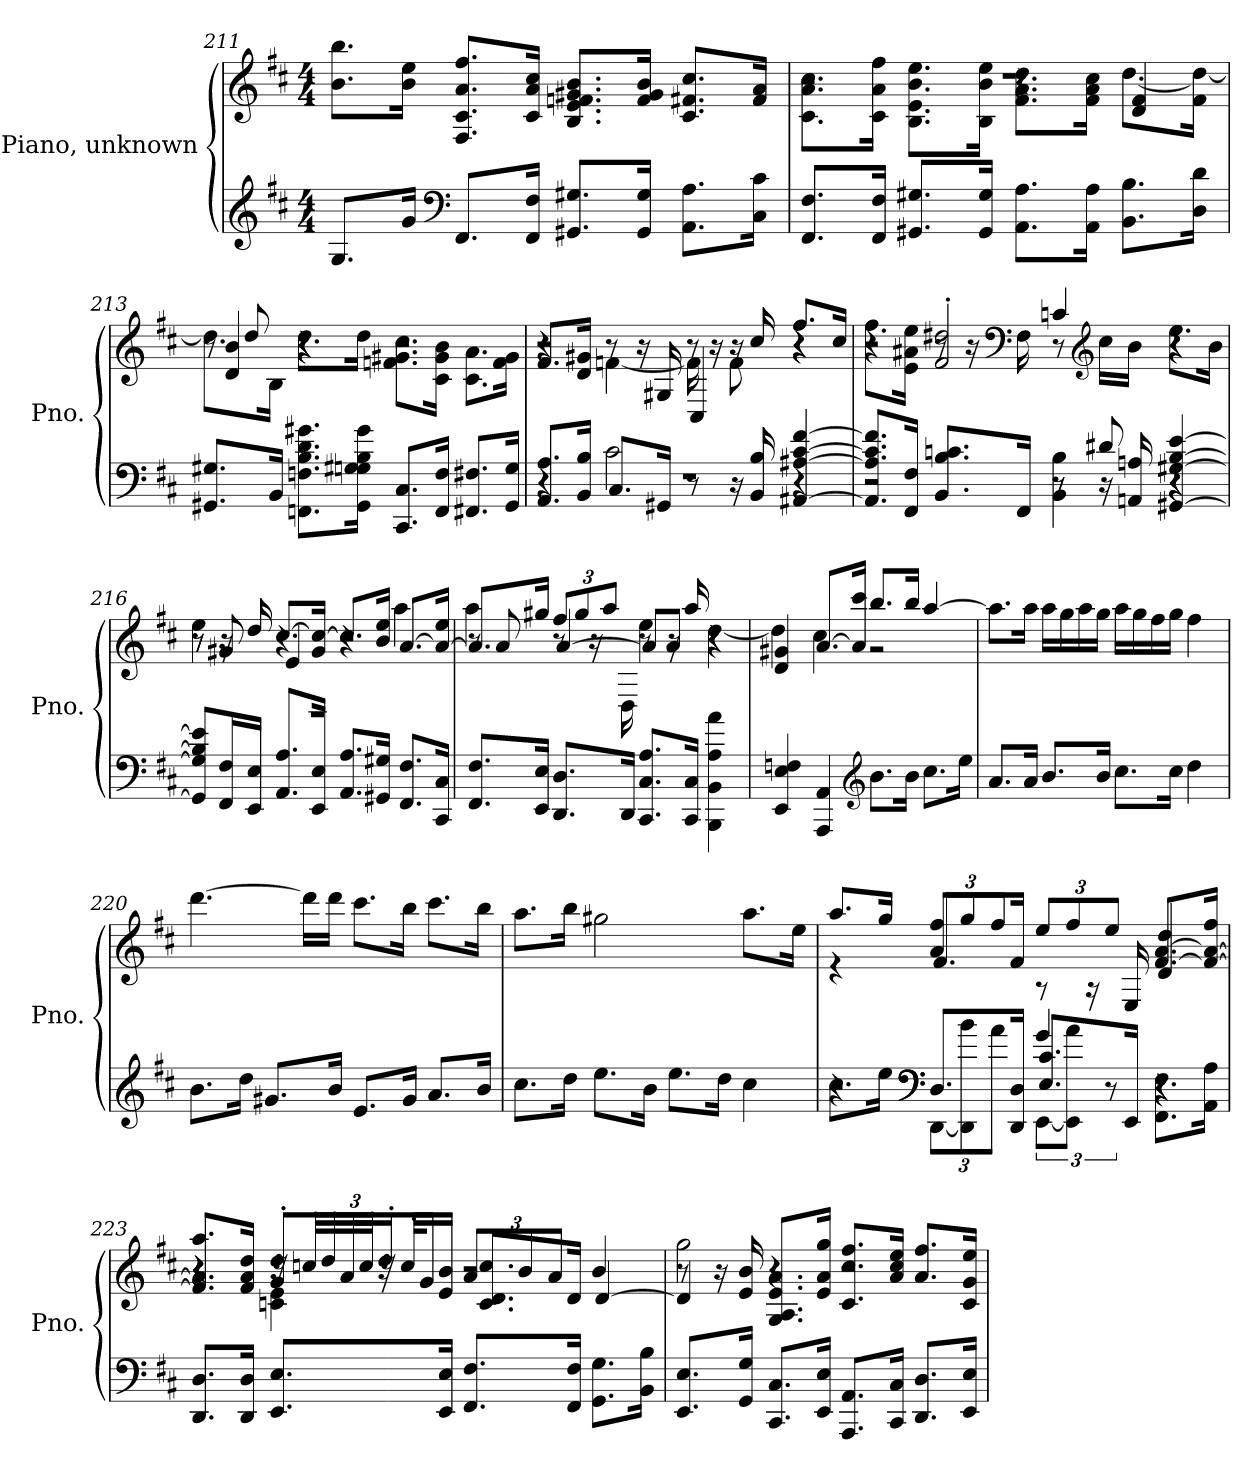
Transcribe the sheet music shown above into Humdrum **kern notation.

**kern	**kern
*part1	*part1
*staff2	*staff1
*I"Piano, unknown	*
*I'Pno.	*
*clefG2	*clefG2
*k[f#c#]	*k[f#c#]
*M4/4	*M4/4
=211	=211
8.G/L	8.b\ 8.bb\L
16g/Jk	16b\ 16ee\Jk
*clefF4	*
8.FF#/L	8.F#/ 8.c#/ 8.a/ 8.ff#/L
16FF#/ 16F#/Jk	16c#/ 16a/ 16cc#/Jk
8.GG#X/ 8.G#X/L	8.B/ 8.e/ 8.fn/ 8.g#X/ 8.b/L
16GG#/ 16G#/Jk	16f/ 16g#/ 16b/Jk
8.AA\ 8.A\L	8.c#/ 8.f#X/ 8.cc#/L
16C#\ 16c#\Jk	16f#/ 16a/Jk
=212	=212
*	*^
*	*	*^
8.FF#/ 8.F#/L	1r	8.c#\ 8.a\ 8.cc#\L	2r
16FF#/ 16F#/Jk	.	16c#\ 16a\ 16ff#\Jk	.
8.GG#X/ 8.G#X/L	.	8.B\ 8.e\ 8.b\ 8.ee\L	.
16GG#/ 16G#/Jk	.	16B\ 16b\ 16ee\Jk	.
8.AA\ 8.A\L	.	8.f#\ 8.a\ 8.dd\L	4r
16AA\ 16A\Jk	.	16f#\ 16a\ 16cc#\Jk	.
8.BB\ 8.B\L	.	[8.dd\L	4d/ 4f#/
16D\ 16d\Jk	.	16f#\ 16dd\_Jk	.
!!LO:LB:g=z	!!	!!
=213	=213	=213	=213
8.GG#X/ 8.G#X/L	8r	8.dd\L]	4d/ 4b/
.	8dd/	.	.
16BB/Jk	.	16B\Jk	.
8.FFn\ 8.Fn\ 8.B\ 8.d\ 8.g#X\L	4r	8.dd\L	4r
16GG#\ 16Gn\ 16G#X\ 16B\ 16g#\Jk	.	16dd\Jk	.
8.CC#/ 8.C#/L	2r	8.fn\ 8.g#X\ 8.cc#\L	2r
16FF/ 16F/Jk	.	16c#\ 16g#\ 16b\Jk	.
8.FF#X/ 8.F#X/L	.	8.c#\ 8.a\L	.
16GG#/ 16G#/Jk	.	16f\ 16g#\Jk	.
=214	=214	=214	=214
*^	*	*	*
*	*^	*	*	*
1r	4r	8.AA/ 8.A/L	8.f#/L	4r	2r
.	.	16BB/ 16B/Jk	16d/ 16g#X/Jk	.	.
.	2c#\	8.C#/L	8r	[4fn\	.
.	.	.	16r	.	.
.	.	16GG#X/Jk	16G#X/	.	.
.	.	8r	8r	16f\]	4C#/
.	.	.	.	16r	.
.	.	16r	16r	8f\	.
.	.	16BB/ 16B/	16cc#/	.	.
.	4r	[4AA#X/ [4A#X/ [4c#/ [4f#/	8.ff#/L	4r	4r
.	.	.	16cc#/Jk	.	.
!!LO:LB:g=z	!!	!!
=215	=215	=215	=215	=215	=215
2r	2r	8.AA#/] 8.A#/] 8.c#/] 8.f#/]L	4r	8.ff#\L	2r
.	.	16FF#/ 16F#/Jk	.	16e\ 16a#X\ 16ee\Jk	.
.	.	8.BB/ 8.B/ 8.cn/L	2f#/' 2dd#X/'	8r	.
.	.	.	.	16r	.
*	*	*	*clefF4	*	*
.	.	16FF#/Jk	.	16F#\	.
8r	4BB\ 4B\	8r	.	8r	4cn/
*	*	*	*clefG2	*	*
8d#X/	.	16r	.	16cc#\LL	.
.	.	16AAn/ 16An/	.	16b\JJ	.
4r	4r	[4GG#X/ [4G#X/ [4B/ [4e/	4r	8.ee\L	4r
.	.	.	.	16b\Jk	.
*	*v	*v	*	*	*
=216	=216	=216	=216	=216
1r	8GG#/] 8G#/] 8B/] 8e/]L	8r	4ee\	8r
.	16FF#/ 16F#/L	16r	.	8g#X/
.	16EE/ 16E/JJ	16dd/	.	.
.	8.AA/ 8.A/L	[8.cc#/L	4r	4e/
.	16EE/ 16E/Jk	16g#/ 16cc#/_Jk	.	.
.	8.AA/ 8.A/L	8.cc#/L]	4r	2r
.	16GG#X/ 16G#X/Jk	16b/ 16ee/Jk	.	.
.	8.FF#/ 8.F#/L	[8.a/L	4aa\	.
.	16CC#/ 16C#/Jk	16a/_ 16ee/Jk	.	.
*v	*v	*	*	*
!!LO:LB:g=z	!!	!!
=217	=217	=217	=217
8.FF#/ 8.F#/L	8.a/L]	4aa\	8r
.	.	.	8a/
16EE/ 16E/Jk	16gg#X/Jk	.	.
*	*Xbrackettup	*	*
8.DD/ 8.D/L	12ff#/L	8r	[4a/
.	12gg#/	.	.
.	.	16r	.
.	12aa/J	.	.
16DD/Jk	.	16D\	.
8.CC#/ 8.C#/ 8.A/L	8r	4ee\	8a/L]
.	16r	.	8a/J
16CC#/ 16C#/Jk	16aa/	.	.
4BBB\ 4BB\ 4A\ 4a\	4r	[4dd\	4r
*	*	*v	*v
=218	=218	=218
4EE/ 4E/ 4Fn/	4d/ 4g#X/	4dd\]
4AAA/ 4AA/	[8.a/L	4cc#\
.	16a/] 16ccc#/Jk	.
*clefG2	*	*
8.b\L	8.bb/L	2r
16b\Jk	16bb/Jk	.
8.cc#\L	[4aa/	.
16ee\Jk	.	.
*	*v	*v
=219	=219
8.a/L	8.aa\L]
16a/Jk	16aa\Jk
8.b/L	16aa\LL
.	16gg\
.	16aa\
16b/Jk	16gg\JJ
8.cc#\L	16aa\LL
.	16gg\
.	16ff#\
16cc#\Jk	16gg\JJ
4dd\	4ff#\
!!LO:PB:g=z
=220	=220
8.b\L	[4.ddd\
16dd\Jk	.
8.g#X/L	.
.	16ddd\LL]
16b/Jk	16ddd\JJ
8.e/L	8.ccc#\L
16g#/Jk	16bb\Jk
8.a/L	8.ccc#\L
16b/Jk	16bb\Jk
=221	=221
8.cc#\L	8.aa\L
16dd\Jk	16bb\Jk
8.ee\L	2gg#X\
16b\Jk	.
8.ee\L	.
16dd\Jk	.
4cc#\	8.aa\L
.	16ee\Jk
=222	=222
*^	*^
*	*^	*	*
2r	8.cc#\L	4r	8.aa/L	4r
.	16ee\Jk	.	16gg/Jk	.
*clefF4	*	*	*	*
*	*Xbrackettup	*	*	*
.	[12DD\L	8.D/L	12a/ 12ff#/L	8.f#/L
.	12DD\] 12b\	.	12gg/	.
.	12a\J	.	12ff#/J	.
.	.	16DD/ 16D/Jk	.	16f#/Jk
*	*brackettup	*	*	*
4g/	[12EE\L	8.E/ 8.c#/L	12ee/L	8r
.	12EE\] 12a\J	.	12ff#/	.
.	.	.	.	16r
.	12r	.	12ee/J	.
.	.	16EE/Jk	.	16E/
4r	8.FF#\ 8.F#\L	4r	[8.f#/ [8.a/L	4d/ 4dd/
.	16AA\ 16A\Jk	.	16f#/_ 16a/_ 16ff#/Jk	.
*v	*v	*v	*	*
!!LO:LB:g=z
=223	=223	=223
*	*	*^
8.DD/ 8.D/L	8.f#/] 8.a/] 8.aa/L	4r	4r
16DD/ 16D/Jk	16f#/ 16a/ 16dd/Jk	.	.
8.EE/ 8.E/L	12g/' 12dd/'L	4cn\ 4e\	32r
.	.	.	32ccn'/LLL
.	.	.	32dd'/
.	24a/L	.	.
.	.	.	32cc'/JJJ
.	24dd'/J	.	32r
.	.	.	32cc'/KLL
.	12g/J	.	.
16EE/ 16E/Jk	.	.	16e/ 16b/JJ
8.FF#/ 8.F#/L	12a/L	2r	8.c/ 8.d/ 8.cc/L
.	12b/	.	.
.	12a/J	.	.
16FF#/ 16F#/Jk	.	.	16d/Jk
8.GG\ 8.G\L	4b/	.	[4d/
16BB\ 16B\Jk	.	.	.
=224	=224	=224	=224
8.EE/ 8.E/L	8r	2gg\	4d/]
.	16r	.	.
16GG/ 16G/Jk	16e/ 16b/	.	.
8.CC#/ 8.C#/L	8.G/ 8.A/ 8.e/ 8.a/L	.	4r
16EE/ 16E/Jk	16e/ 16a/ 16gg/Jk	.	.
8.AAA/ 8.AA/L	8.c#/ 8.cc#/ 8.ff#/L	2r	2r
16CC#/ 16C#/Jk	16a/ 16cc#/ 16ee/Jk	.	.
8.DD/ 8.D/L	8.a/ 8.ff#/L	.	.
16EE/ 16E/Jk	16c#/ 16g/ 16ee/Jk	.	.
*	*v	*v	*v
=	=
*-	*-
